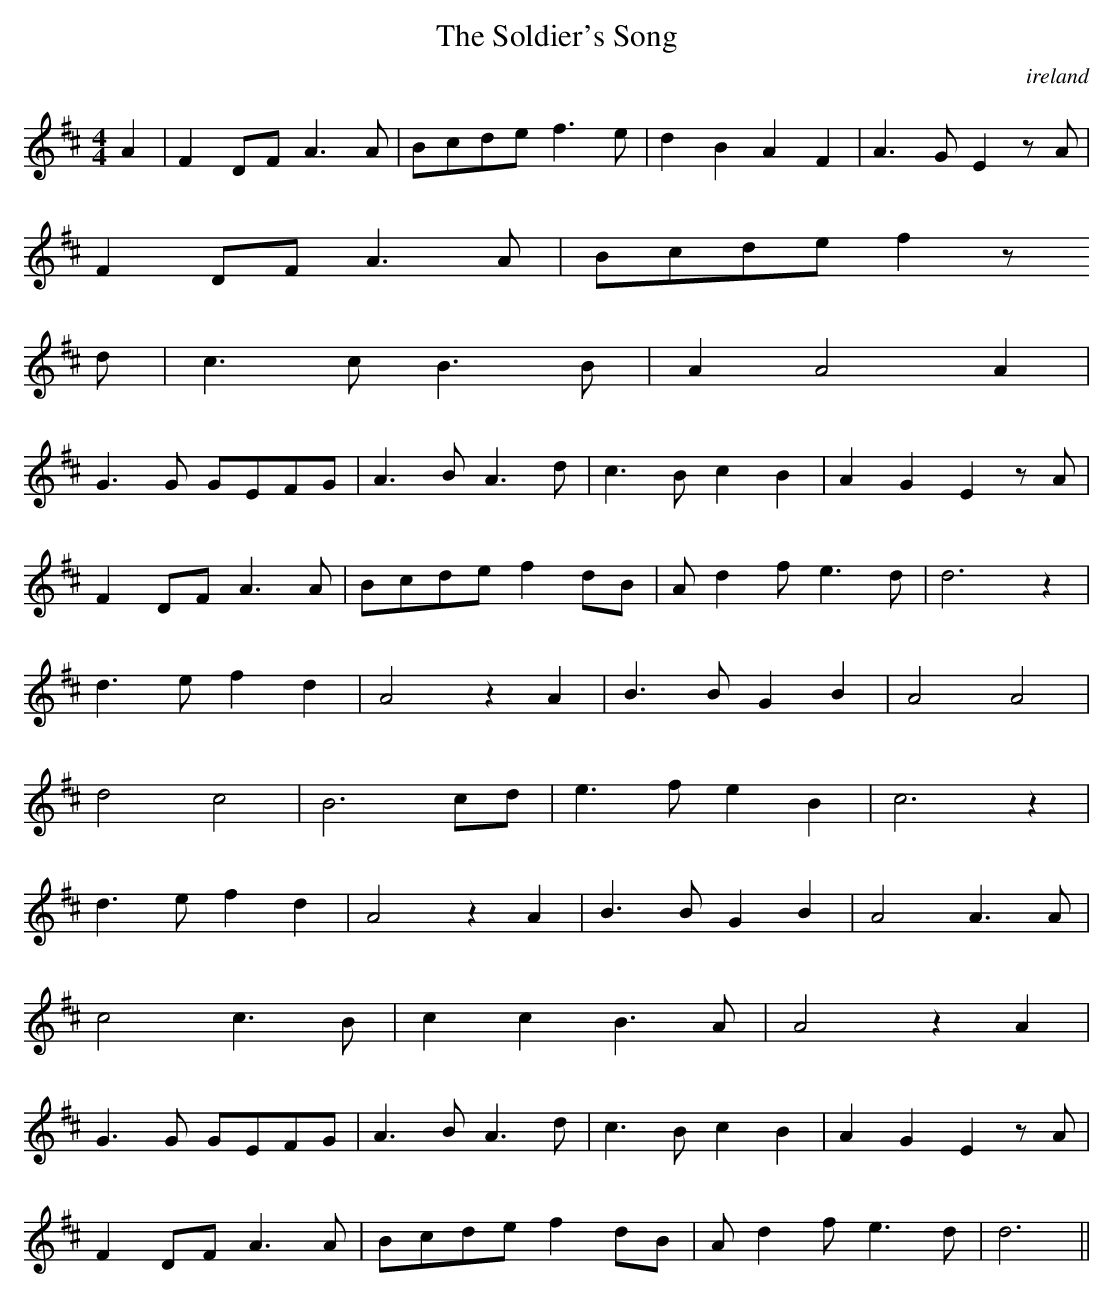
X:1
T:The Soldier's Song
O:ireland
M:4/4
K:D
A2 | F2 DF A3 A | Bcde f3 e | d2 B2 A2 F2 | A3 G E2 z A |
F2 DF A3 A | Bcde f2 z
d | c3 c B3 B | A2 A4 A2 |
G3 G GEFG | A3 B A3 d | c3 B c2 B2 | A2 G2 E2 z A |
F2 DF A3 A | Bcde f2 dB | A d2 f e3 d | d6 z2 |
d3 e f2 d2 | A4 z2 A2 | B3 B G2 B2 | A4 A4 |
d4 c4 | B6 cd | e3 f e2 B2 | c6 z2 |
d3 e f2 d2 | A4 z2 A2 | B3 B G2 B2 | A4 A3 A |
c4 c3 B | c2 c2 B3 A | A4 z2 A2 |
G3 G GEFG | A3 B A3 d | c3 B c2 B2 | A2 G2 E2 z A |
F2 DF A3 A | Bcde f2 dB | A d2 f e3 d | d6 ||**
